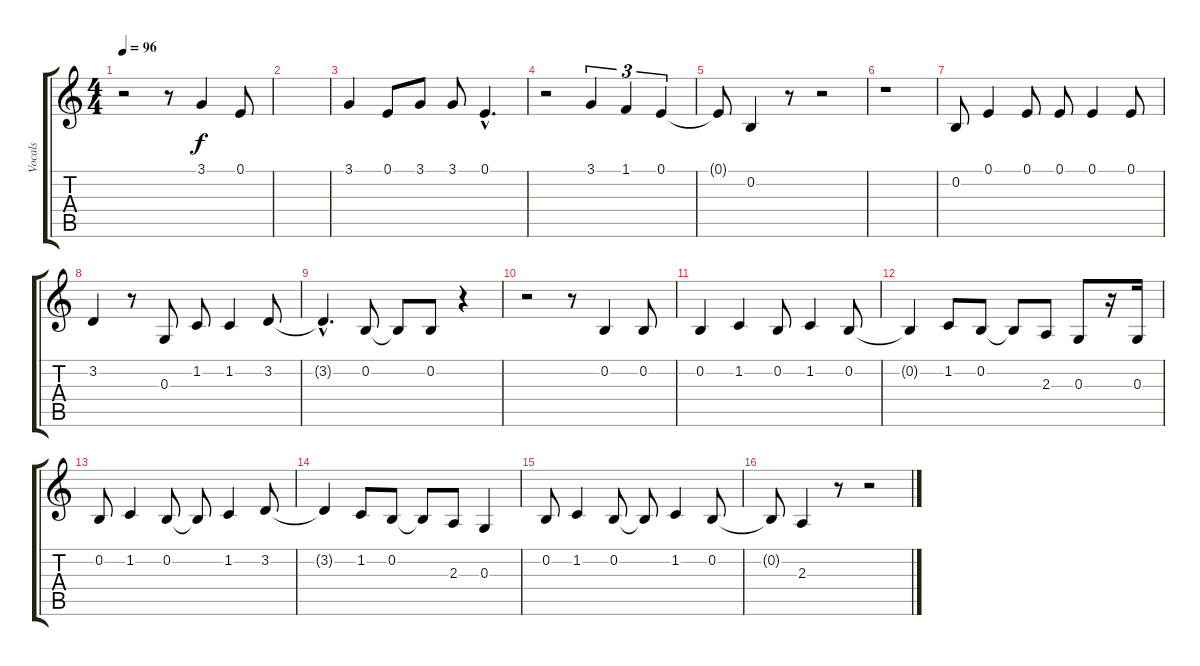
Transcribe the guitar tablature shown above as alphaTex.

\track ("Vocals" "Vocals") {instrument acousticgrandpiano}
\staff {score tabs}
\tuning (E4 B3 G3 D3 A2 E2) {hide}
\ts (4 4)
\tempo 96
\clef g2
\ks c
r.2{dy f} r.8 3.1.4 0.1.8 |
|
3.1.4 0.1.8 3.1.8 3.1.8 0.1{hac}.4{d} |
r.2 3.1.4{tu (3 2)} 1.1.4{tu (3 2)} 0.1.4{tu (3 2)} |
0.1{t}.8 0.2.4 r.8 r.2 |
r.1 |
0.2.8 0.1.4 0.1.8 0.1.8 0.1.4 0.1.8 |
3.2.4 r.8 0.3.8 1.2.8 1.2.4 3.2.8 |
3.2{hac t}.4{d} 0.2.8 0.2{t}.8 0.2.8 r.4 |
r.2 r.8 0.2.4 0.2.8 |
0.2.4 1.2.4 0.2.8 1.2.4 0.2.8 |
0.2{t}.4 1.2.8 0.2.8 0.2{t}.8 2.3.8 0.3.8 r.16 0.3.16 |
0.2.8 1.2.4 0.2.8 0.2{t}.8 1.2.4 3.2.8 |
3.2{t}.4 1.2.8 0.2.8 0.2{t}.8 2.3.8 0.3.4 |
0.2.8 1.2.4 0.2.8 0.2{t}.8 1.2.4 0.2.8 |
0.2{t}.8 2.3.4 r.8 r.2
